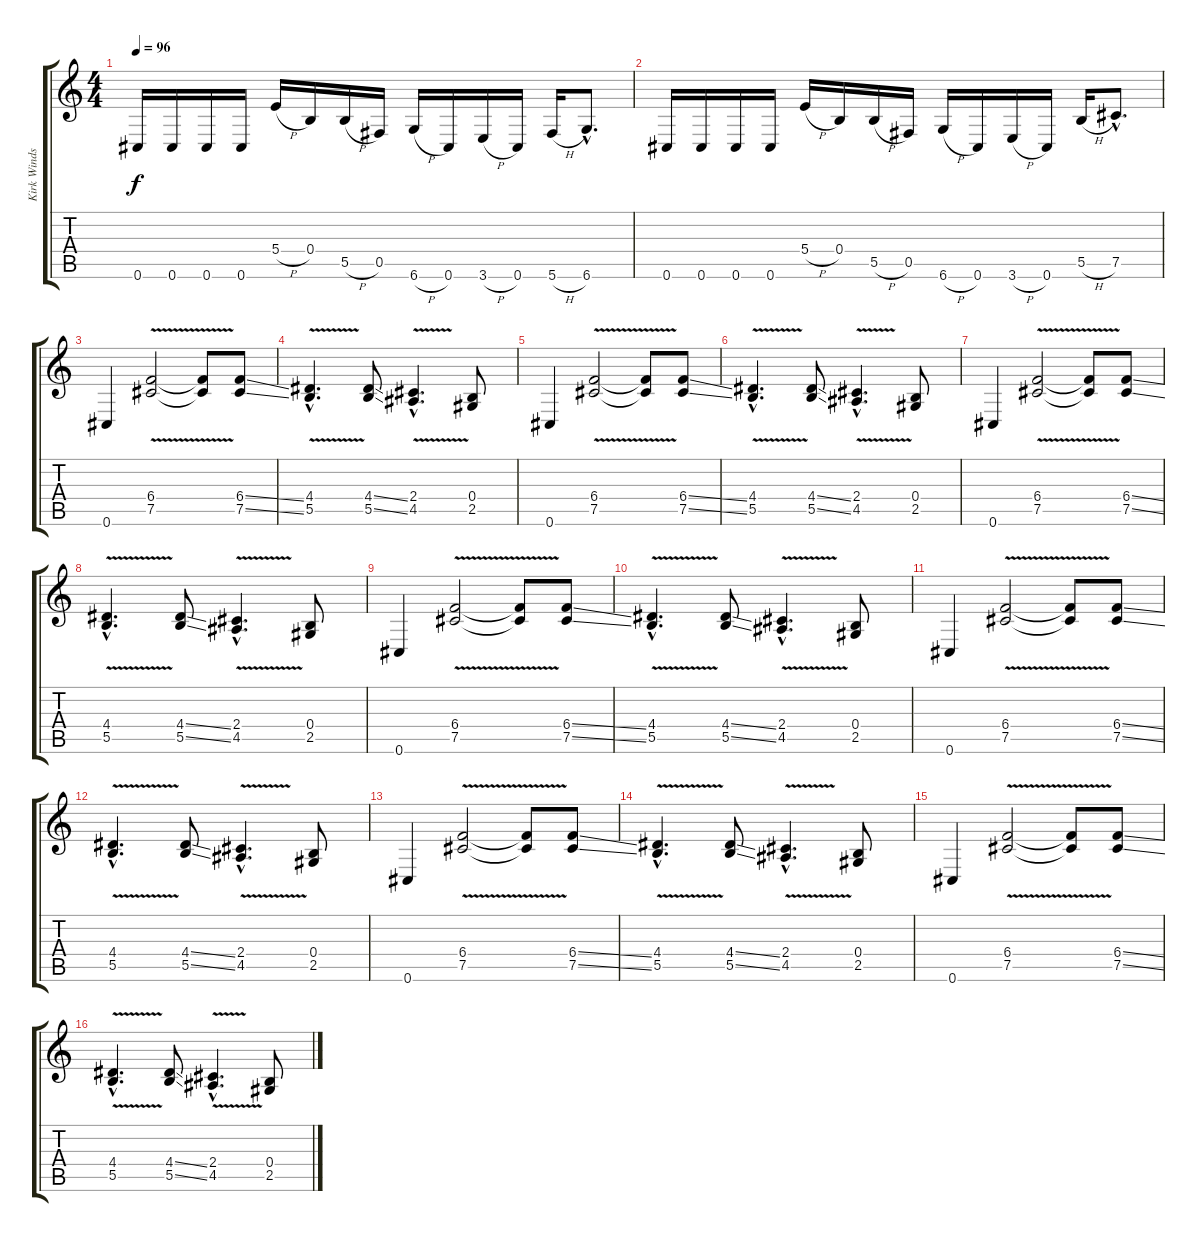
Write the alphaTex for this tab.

\track ("Kirk Windstein" "Kirk Winds") {instrument overdrivenguitar}
\staff {score tabs}
\tuning (Db4 Ab3 E3 B2 Gb2 Db2) {hide}
\ts (4 4)
\tempo 96
\clef g2
\ks c
0.6.16{dy f} 0.6.16 0.6.16 0.6.16 5.4{h}.16 0.4.16 5.5{h}.16 0.5.16 6.6{h}.16 0.6.16 3.6{h}.16 0.6.16 5.6{h}.16 6.6{hac}.8{d} |
0.6.16 0.6.16 0.6.16 0.6.16 5.4{h}.16 0.4.16 5.5{h}.16 0.5.16 6.6{h}.16 0.6.16 3.6{h}.16 0.6.16 5.5{h}.16 7.5{hac}.8{d} |
0.6.4 (6.4{v} 7.5{v}).2 (6.4{t} 7.5{t}).8 (6.4{ss} 7.5{ss}).8 |
(4.4{v hac} 5.5{v hac}).4{d} (4.4{ss} 5.5{ss}).8 (2.4{v hac} 4.5{v hac}).4{d} (0.4 2.5).8 |
0.6.4 (6.4{v} 7.5{v}).2 (6.4{t} 7.5{t}).8 (6.4{ss} 7.5{ss}).8 |
(4.4{v hac} 5.5{v hac}).4{d} (4.4{ss} 5.5{ss}).8 (2.4{v hac} 4.5{v hac}).4{d} (0.4 2.5).8 |
0.6.4 (6.4{v} 7.5{v}).2 (6.4{t} 7.5{t}).8 (6.4{ss} 7.5{ss}).8 |
(4.4{v hac} 5.5{v hac}).4{d} (4.4{ss} 5.5{ss}).8 (2.4{v hac} 4.5{v hac}).4{d} (0.4 2.5).8 |
0.6.4 (6.4{v} 7.5{v}).2 (6.4{t} 7.5{t}).8 (6.4{ss} 7.5{ss}).8 |
(4.4{v hac} 5.5{v hac}).4{d} (4.4{ss} 5.5{ss}).8 (2.4{v hac} 4.5{v hac}).4{d} (0.4 2.5).8 |
0.6.4 (6.4{v} 7.5{v}).2 (6.4{t} 7.5{t}).8 (6.4{ss} 7.5{ss}).8 |
(4.4{v hac} 5.5{v hac}).4{d} (4.4{ss} 5.5{ss}).8 (2.4{v hac} 4.5{v hac}).4{d} (0.4 2.5).8 |
0.6.4 (6.4{v} 7.5{v}).2 (6.4{t} 7.5{t}).8 (6.4{ss} 7.5{ss}).8 |
(4.4{v hac} 5.5{v hac}).4{d} (4.4{ss} 5.5{ss}).8 (2.4{v hac} 4.5{v hac}).4{d} (0.4 2.5).8 |
0.6.4 (6.4{v} 7.5{v}).2 (6.4{t} 7.5{t}).8 (6.4{ss} 7.5{ss}).8 |
(4.4{v hac} 5.5{v hac}).4{d} (4.4{ss} 5.5{ss}).8 (2.4{v hac} 4.5{v hac}).4{d} (0.4 2.5).8
